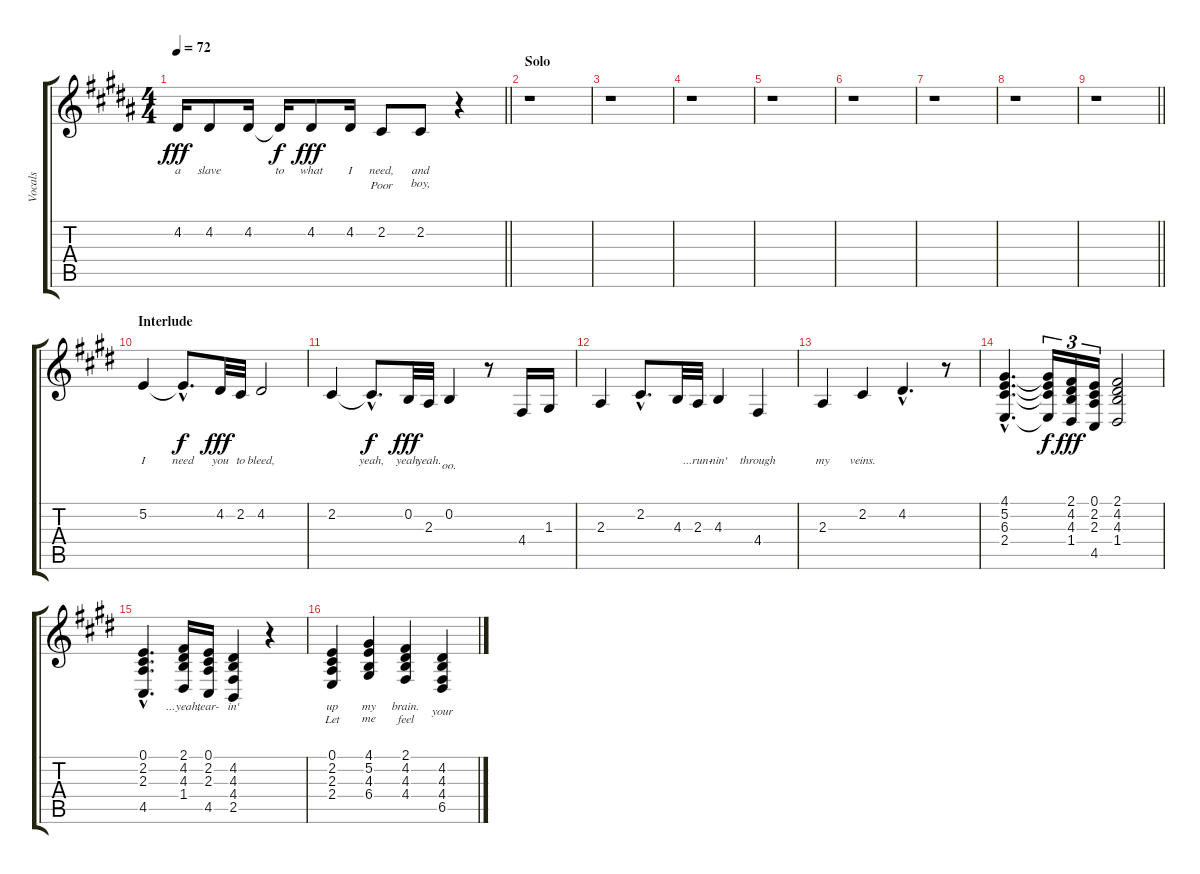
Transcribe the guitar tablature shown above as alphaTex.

\track ("Vocals" "Vocals") {instrument lead6voice}
\staff {score tabs}
\tuning (E4 B3 G3 D3 A2 E2) {hide}
\ts (4 4)
\tempo 72
\clef g2
\barLineRight lightlight
\ks b
4.2.16{lyrics (0 "a") lyrics (1 "") lyrics (2 "") lyrics (3 "") lyrics (4 "") dy fff} 4.2.8{lyrics (0 "slave") lyrics (1 "") lyrics (2 "") lyrics (3 "") lyrics (4 "")} 4.2.16{lyrics (0 "") lyrics (1 "") lyrics (2 "") lyrics (3 "") lyrics (4 "")} 4.2{t}.16{lyrics (0 "to") lyrics (1 "") lyrics (2 "") lyrics (3 "") lyrics (4 "") dy f} 4.2.8{lyrics (0 "what") lyrics (1 "") lyrics (2 "") lyrics (3 "") lyrics (4 "") dy fff} 4.2.16{lyrics (0 "I") lyrics (1 "") lyrics (2 "") lyrics (3 "") lyrics (4 "")} 2.2.8{lyrics (0 "need,") lyrics (1 "Poor") lyrics (2 "") lyrics (3 "") lyrics (4 "")} 2.2.8{lyrics (0 "and") lyrics (1 "boy,") lyrics (2 "") lyrics (3 "") lyrics (4 "")} r.4 |
\section ("" "Solo")
r.1 |
r.1 |
r.1 |
r.1 |
r.1 |
r.1 |
r.1 |
\barLineRight lightlight
r.1 |
\section ("" "Interlude")
\ks e
5.2.4{lyrics (0 "I") lyrics (1 "") lyrics (2 "") lyrics (3 "") lyrics (4 "")} 5.2{hac t}.8{d lyrics (0 "need") lyrics (1 "") lyrics (2 "") lyrics (3 "") lyrics (4 "") dy f} 4.2.32{lyrics (0 "you") lyrics (1 "") lyrics (2 "") lyrics (3 "") lyrics (4 "") dy fff} 2.2.32{lyrics (0 "to") lyrics (1 "") lyrics (2 "") lyrics (3 "") lyrics (4 "")} 4.2.2{lyrics (0 "bleed,") lyrics (1 "") lyrics (2 "") lyrics (3 "") lyrics (4 "")} |
2.2.4{lyrics (0 "") lyrics (1 "") lyrics (2 "") lyrics (3 "") lyrics (4 "")} 2.2{hac t}.8{d lyrics (0 "yeah,") lyrics (1 "") lyrics (2 "") lyrics (3 "") lyrics (4 "") dy f} 0.2.32{lyrics (0 "yeah,") lyrics (1 "") lyrics (2 "") lyrics (3 "") lyrics (4 "") dy fff} 2.3.32{lyrics (0 "yeah.") lyrics (1 "") lyrics (2 "") lyrics (3 "") lyrics (4 "")} 0.2.4{lyrics (0 "") lyrics (1 "oo.") lyrics (2 "") lyrics (3 "") lyrics (4 "")} r.8 4.4.16{lyrics (0 "") lyrics (1 "") lyrics (2 "") lyrics (3 "") lyrics (4 "")} 1.3.16{lyrics (0 "") lyrics (1 "") lyrics (2 "") lyrics (3 "") lyrics (4 "")} |
2.3.4{lyrics (0 "") lyrics (1 "") lyrics (2 "") lyrics (3 "") lyrics (4 "")} 2.2{hac}.8{d lyrics (0 "") lyrics (1 "") lyrics (2 "") lyrics (3 "") lyrics (4 "")} 4.3.32{lyrics (0 "") lyrics (1 "") lyrics (2 "") lyrics (3 "") lyrics (4 "")} 2.3.32{lyrics (0 "...run-") lyrics (1 "") lyrics (2 "") lyrics (3 "") lyrics (4 "")} 4.3.4{lyrics (0 "nin'") lyrics (1 "") lyrics (2 "") lyrics (3 "") lyrics (4 "")} 4.4.4{lyrics (0 "through") lyrics (1 "") lyrics (2 "") lyrics (3 "") lyrics (4 "")} |
2.3.4{lyrics (0 "my") lyrics (1 "") lyrics (2 "") lyrics (3 "") lyrics (4 "")} 2.2.4{lyrics (0 "veins.") lyrics (1 "") lyrics (2 "") lyrics (3 "") lyrics (4 "")} 4.2{hac}.4{d lyrics (0 "") lyrics (1 "") lyrics (2 "") lyrics (3 "") lyrics (4 "")} r.8 |
(4.1{hac} 5.2{hac} 6.3{hac} 2.4{hac}).4{d lyrics (0 "") lyrics (1 "") lyrics (2 "") lyrics (3 "") lyrics (4 "")} (4.1{t} 5.2{t} 6.3{t} 2.4{t}).16{tu (3 2) lyrics (0 "") lyrics (1 "") lyrics (2 "") lyrics (3 "") lyrics (4 "") dy f} (2.1 4.2 4.3 1.4).16{tu (3 2) lyrics (0 "") lyrics (1 "") lyrics (2 "") lyrics (3 "") lyrics (4 "") dy fff} (0.1 2.2 2.3 4.5).16{tu (3 2) lyrics (0 "") lyrics (1 "") lyrics (2 "") lyrics (3 "") lyrics (4 "")} (2.1 4.2 4.3 1.4).2{lyrics (0 "") lyrics (1 "") lyrics (2 "") lyrics (3 "") lyrics (4 "")} |
(0.1{hac} 2.2{hac} 2.3{hac} 4.5{hac}).4{d lyrics (0 "") lyrics (1 "") lyrics (2 "") lyrics (3 "") lyrics (4 "")} (2.1 4.2 4.3 1.4).16{lyrics (0 "...yeah,") lyrics (1 "") lyrics (2 "") lyrics (3 "") lyrics (4 "")} (0.1 2.2 2.3 4.5).16{lyrics (0 "tear-") lyrics (1 "") lyrics (2 "") lyrics (3 "") lyrics (4 "")} (4.2 4.3 4.4 2.5).4{lyrics (0 "in'") lyrics (1 "") lyrics (2 "") lyrics (3 "") lyrics (4 "")} r.4 |
(0.1 2.2 2.3 2.4).4{lyrics (0 "up") lyrics (1 "Let") lyrics (2 "") lyrics (3 "") lyrics (4 "")} (4.1 5.2 4.3 6.4).4{lyrics (0 "my") lyrics (1 "me") lyrics (2 "") lyrics (3 "") lyrics (4 "")} (2.1 4.2 4.3 4.4).4{lyrics (0 "brain.") lyrics (1 "feel") lyrics (2 "") lyrics (3 "") lyrics (4 "")} (4.2 4.3 4.4 6.5).4{lyrics (0 "") lyrics (1 "your") lyrics (2 "") lyrics (3 "") lyrics (4 "")}
